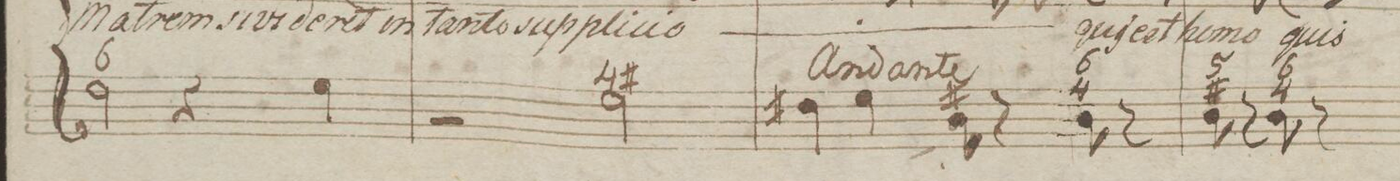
**kern	**fba	**dynam
*I"Organ.	*	*
*clefF4	*	*
*k[b-]	*	*
*met(c)	*	*
*M4/4	*	*
2F\	6	.
4r	.	.
4G\	.	.
=11	=11	=11
2r	.	.
2G\	#4r	.
=12	=12	=12
4F#X\	.	.
4G\	.	.
=-	=-	=
8D\	#	.
8r	.	.
8D\	6 4	.
8r	.	.
=13	=13	=13
8D\	5 #	.
8r	.	.
8D\	6 4	.
8r	.	.
*-	*-	*-
